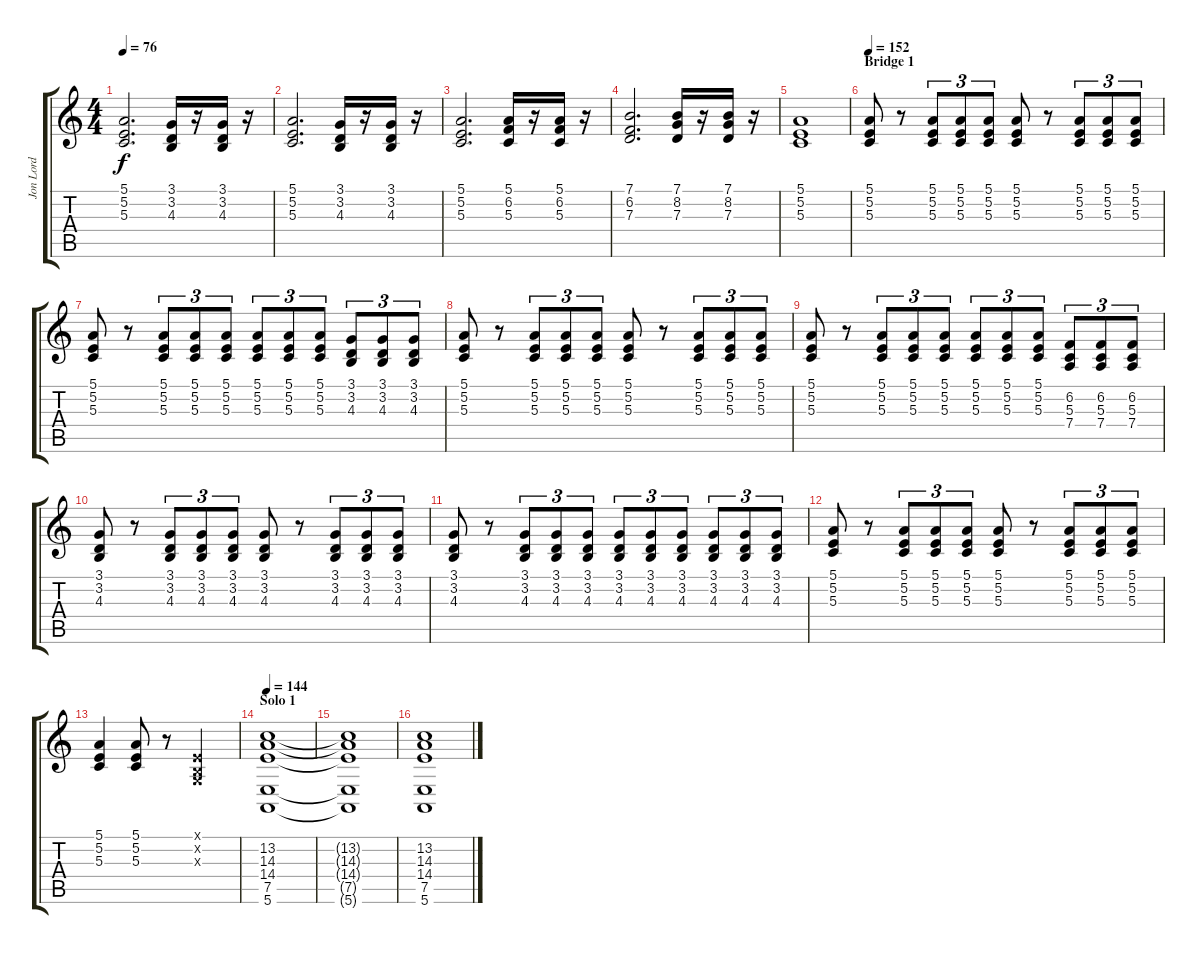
\track ("Jon Lord" "Jon Lord") {instrument marimba}
\staff {score tabs}
\tuning (E4 B3 G3 D3 A2 E2) {hide}
\ts (4 4)
\tempo 76
\clef g2
\ks c
(5.1 5.2 5.3).2{d dy f} (3.1 3.2 4.3).16 r.16 (3.1 3.2 4.3).16 r.16 |
(5.1 5.2 5.3).2{d} (3.1 3.2 4.3).16 r.16 (3.1 3.2 4.3).16 r.16 |
(5.1 5.2 5.3).2{d} (5.1 6.2 5.3).16 r.16 (5.1 6.2 5.3).16 r.16 |
(7.1 6.2 7.3).2{d} (7.1 8.2 7.3).16 r.16 (7.1 8.2 7.3).16 r.16 |
(5.1 5.2 5.3).1 |
\section ("" "Bridge 1")
\tempo 152
(5.1 5.2 5.3).8 r.8 (5.1 5.2 5.3).8{tu (3 2)} (5.1 5.2 5.3).8{tu (3 2)} (5.1 5.2 5.3).8{tu (3 2)} (5.1 5.2 5.3).8 r.8 (5.1 5.2 5.3).8{tu (3 2)} (5.1 5.2 5.3).8{tu (3 2)} (5.1 5.2 5.3).8{tu (3 2)} |
(5.1 5.2 5.3).8 r.8 (5.1 5.2 5.3).8{tu (3 2)} (5.1 5.2 5.3).8{tu (3 2)} (5.1 5.2 5.3).8{tu (3 2)} (5.1 5.2 5.3).8{tu (3 2)} (5.1 5.2 5.3).8{tu (3 2)} (5.1 5.2 5.3).8{tu (3 2)} (3.1 3.2 4.3).8{tu (3 2)} (3.1 3.2 4.3).8{tu (3 2)} (3.1 3.2 4.3).8{tu (3 2)} |
(5.1 5.2 5.3).8 r.8 (5.1 5.2 5.3).8{tu (3 2)} (5.1 5.2 5.3).8{tu (3 2)} (5.1 5.2 5.3).8{tu (3 2)} (5.1 5.2 5.3).8 r.8 (5.1 5.2 5.3).8{tu (3 2)} (5.1 5.2 5.3).8{tu (3 2)} (5.1 5.2 5.3).8{tu (3 2)} |
(5.1 5.2 5.3).8 r.8 (5.1 5.2 5.3).8{tu (3 2)} (5.1 5.2 5.3).8{tu (3 2)} (5.1 5.2 5.3).8{tu (3 2)} (5.1 5.2 5.3).8{tu (3 2)} (5.1 5.2 5.3).8{tu (3 2)} (5.1 5.2 5.3).8{tu (3 2)} (6.2 5.3 7.4).8{tu (3 2)} (6.2 5.3 7.4).8{tu (3 2)} (6.2 5.3 7.4).8{tu (3 2)} |
(3.1 3.2 4.3).8 r.8 (3.1 3.2 4.3).8{tu (3 2)} (3.1 3.2 4.3).8{tu (3 2)} (3.1 3.2 4.3).8{tu (3 2)} (3.1 3.2 4.3).8 r.8 (3.1 3.2 4.3).8{tu (3 2)} (3.1 3.2 4.3).8{tu (3 2)} (3.1 3.2 4.3).8{tu (3 2)} |
(3.1 3.2 4.3).8 r.8 (3.1 3.2 4.3).8{tu (3 2)} (3.1 3.2 4.3).8{tu (3 2)} (3.1 3.2 4.3).8{tu (3 2)} (3.1 3.2 4.3).8{tu (3 2)} (3.1 3.2 4.3).8{tu (3 2)} (3.1 3.2 4.3).8{tu (3 2)} (3.1 3.2 4.3).8{tu (3 2)} (3.1 3.2 4.3).8{tu (3 2)} (3.1 3.2 4.3).8{tu (3 2)} |
(5.1 5.2 5.3).8 r.8 (5.1 5.2 5.3).8{tu (3 2)} (5.1 5.2 5.3).8{tu (3 2)} (5.1 5.2 5.3).8{tu (3 2)} (5.1 5.2 5.3).8 r.8 (5.1 5.2 5.3).8{tu (3 2)} (5.1 5.2 5.3).8{tu (3 2)} (5.1 5.2 5.3).8{tu (3 2)} |
(5.1 5.2 5.3).4 (5.1 5.2 5.3).8 r.8 (0.1{x} 0.2{x} 0.3{x}).2 |
\section ("" "Solo 1")
\tempo 144
(13.2 14.3 14.4 7.5 5.6).1 |
(13.2{t} 14.3{t} 14.4{t} 7.5{t} 5.6{t}).1 |
(13.2 14.3 14.4 7.5 5.6).1
